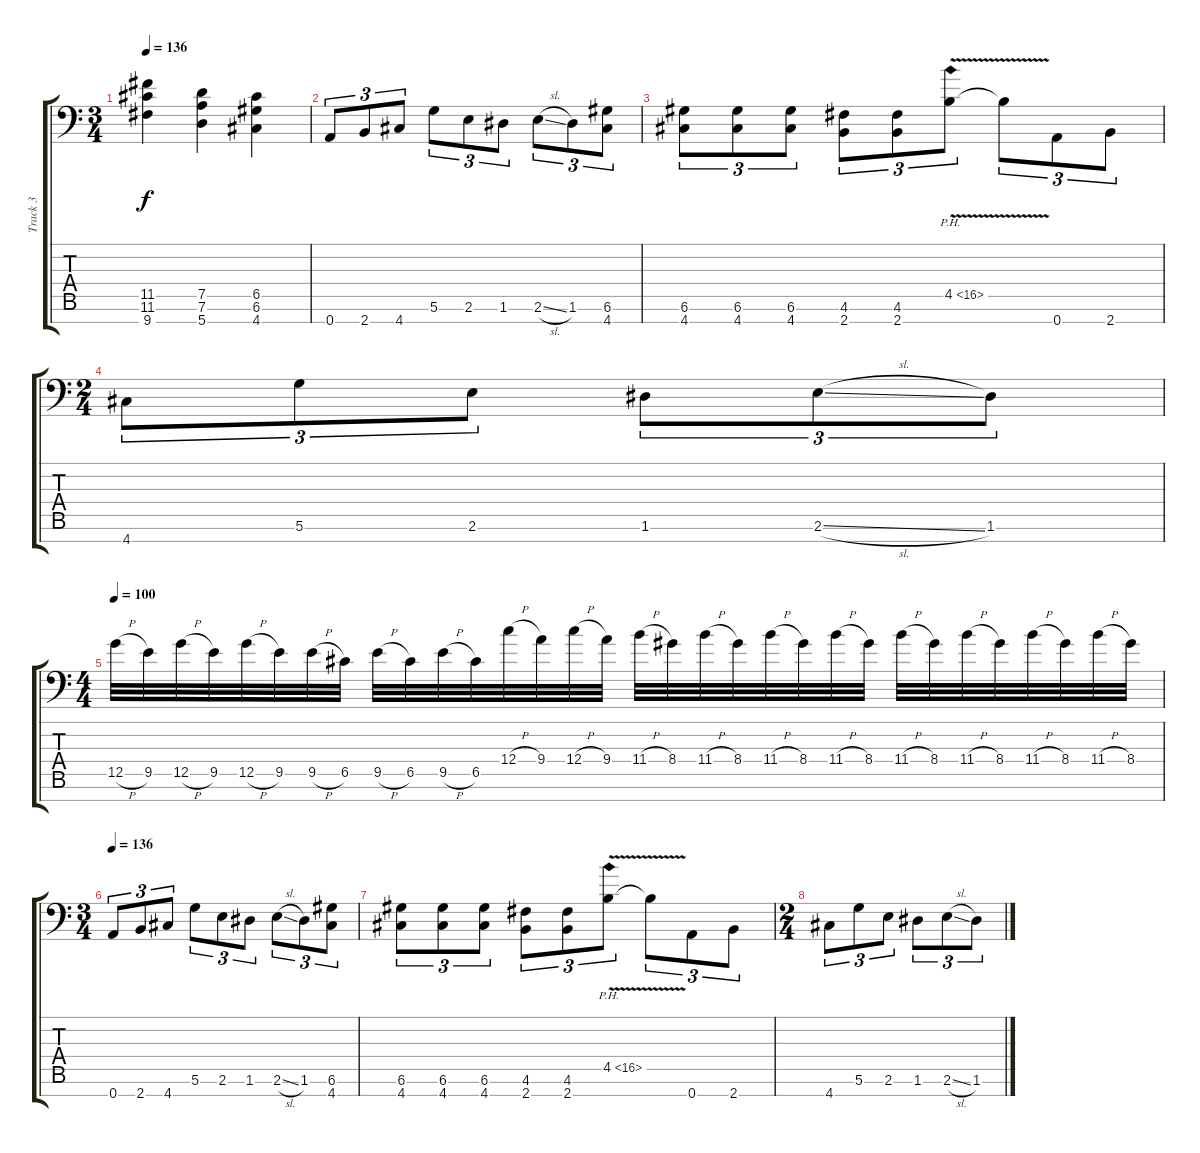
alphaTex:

\track ("Track 3" "Track 3") {instrument distortionguitar}
\staff {score tabs}
\tuning (D4 A3 F3 C3 G2 D2 A1) {hide}
\ts (3 4)
\tempo 136
\clef f4
\ks c
(11.5{t} 11.6{t} 9.7{t}).4{dy f} (7.5 7.6 5.7).4 (6.5 6.6 4.7).4 |
0.7.8{tu (3 2)} 2.7.8{tu (3 2)} 4.7.8{tu (3 2)} 5.6.8{tu (3 2)} 2.6.8{tu (3 2)} 1.6.8{tu (3 2)} 2.6{sl}.8{tu (3 2)} 1.6.8{tu (3 2)} (6.6 4.7).8{tu (3 2)} |
(6.6 4.7).8{tu (3 2)} (6.6 4.7).8{tu (3 2)} (6.6 4.7).8{tu (3 2)} (4.6 2.7).8{tu (3 2)} (4.6 2.7).8{tu (3 2)} 4.5{ph 12 v}.8{tu (3 2)} 4.5{t}.8{tu (3 2)} 0.7.8{tu (3 2)} 2.7.8{tu (3 2)} |
\ts (2 4)
4.7.8{tu (3 2)} 5.6.8{tu (3 2)} 2.6.8{tu (3 2)} 1.6.8{tu (3 2)} 2.6{sl}.8{tu (3 2)} 1.6.8{tu (3 2)} |
\ts (4 4)
\tempo 100
12.5{h}.32 9.5.32 12.5{h}.32 9.5.32 12.5{h}.32 9.5.32 9.5{h}.32 6.5.32 9.5{h}.32 6.5.32 9.5{h}.32 6.5.32 12.4{h}.32 9.4.32 12.4{h}.32 9.4.32 11.4{h}.32 8.4.32 11.4{h}.32 8.4.32 11.4{h}.32 8.4.32 11.4{h}.32 8.4.32 11.4{h}.32 8.4.32 11.4{h}.32 8.4.32 11.4{h}.32 8.4.32 11.4{h}.32 8.4.32 |
\ts (3 4)
\tempo 136
0.7.8{tu (3 2)} 2.7.8{tu (3 2)} 4.7.8{tu (3 2)} 5.6.8{tu (3 2)} 2.6.8{tu (3 2)} 1.6.8{tu (3 2)} 2.6{sl}.8{tu (3 2)} 1.6.8{tu (3 2)} (6.6 4.7).8{tu (3 2)} |
(6.6 4.7).8{tu (3 2)} (6.6 4.7).8{tu (3 2)} (6.6 4.7).8{tu (3 2)} (4.6 2.7).8{tu (3 2)} (4.6 2.7).8{tu (3 2)} 4.5{ph 12 v}.8{tu (3 2)} 4.5{t}.8{tu (3 2)} 0.7.8{tu (3 2)} 2.7.8{tu (3 2)} |
\ts (2 4)
4.7.8{tu (3 2)} 5.6.8{tu (3 2)} 2.6.8{tu (3 2)} 1.6.8{tu (3 2)} 2.6{sl}.8{tu (3 2)} 1.6.8{tu (3 2)}
